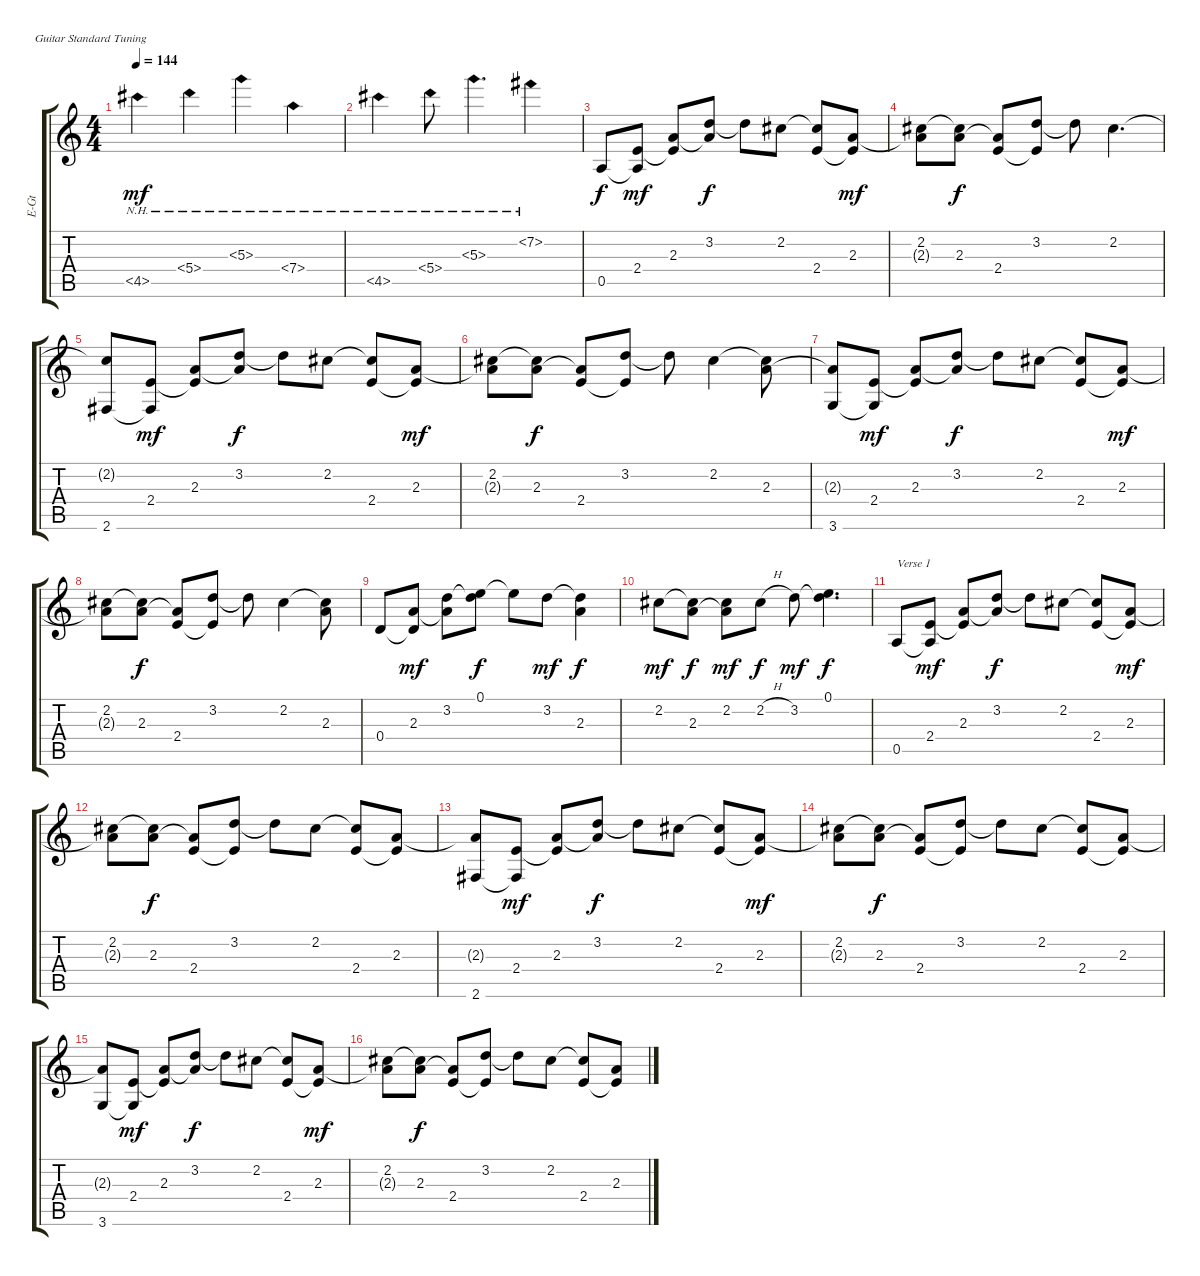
\bracketExtendMode groupsimilarinstruments
\otherSystemsTrackNameOrientation horizontal
\track ("Rhythm Guitar 2" "E-Gt") {instrument overdrivenguitar}
\staff {score tabs}
\tuning (E4 B3 G3 D3 A2 E2)
\ts (4 4)
\tempo 144
\clef g2
\ks c
4.5{nh acc #}.4{dy mf beam Down} 5.4{nh}.4{beam Down} 5.3{nh}.4{beam Down} 7.4{nh}.4{beam Down} |
4.5{nh acc #}.4{beam Down} 5.4{nh}.8{beam Down} 5.3{nh}.4{d beam Down} 7.2{nh acc #}.4{beam Down} |
0.5.8{dy f beam Up} (2.4 0.5{t}).8{dy mf beam Up} (2.3 2.4{t}).8{beam Up} (3.2 2.3{t}).8{dy f beam Up} 3.2{t}.8{beam Down} 2.2{acc #}.8{beam Down} (2.2{t acc #} 2.4).8{beam Up} (2.3 2.4{t}).8{dy mf beam Up} |
(2.2{acc #} 2.3{t}).8{beam Down} (2.2{t acc #} 2.3).8{dy f beam Down} (2.3{t} 2.4).8{beam Up} (3.2 2.4{t}).8{beam Up} 3.2{t}.8{beam Down} 2.2{acc #}.4{d beam Down} |
(2.2{t acc #} 2.6{acc #}).8{beam Up} (2.4 2.6{t acc #}).8{dy mf beam Up} (2.3 2.4{t}).8{beam Up} (3.2 2.3{t}).8{dy f beam Up} 3.2{t}.8{beam Down} 2.2{acc #}.8{beam Down} (2.2{t acc #} 2.4).8{beam Up} (2.3 2.4{t}).8{dy mf beam Up} |
(2.2{acc #} 2.3{t}).8{beam Down} (2.2{t acc #} 2.3).8{dy f beam Down} (2.3{t} 2.4).8{beam Up} (3.2 2.4{t}).8{beam Up} 3.2{t}.8{beam Down} 2.2{acc #}.4{beam Down} (2.2{t acc #} 2.3).8{beam Down} |
(2.3{t} 3.6).8{beam Up} (2.4 3.6{t}).8{dy mf beam Up} (2.3 2.4{t}).8{beam Up} (3.2 2.3{t}).8{dy f beam Up} 3.2{t}.8{beam Down} 2.2{acc #}.8{beam Down} (2.2{t acc #} 2.4).8{beam Up} (2.3 2.4{t}).8{dy mf beam Up} |
(2.2{acc #} 2.3{t}).8{beam Down} (2.2{t acc #} 2.3).8{dy f beam Down} (2.3{t} 2.4).8{beam Up} (3.2 2.4{t}).8{beam Up} 3.2{t}.8{beam Down} 2.2{acc #}.4{beam Down} (2.2{t acc #} 2.3).8{beam Down} |
0.4.8{beam Up} (2.3 0.4{t}).8{dy mf beam Up} (3.2 2.3{t}).8{beam Down} (0.1 3.2{t}).8{dy f beam Down} 0.1{t}.8{beam Down} 3.2.8{dy mf beam Down} (3.2{t} 2.3).4{dy f beam Down} |
2.2{acc #}.8{dy mf beam Down} (2.2{t acc #} 2.3).8{dy f beam Down} (2.2{acc #} 2.3{t}).8{dy mf beam Down} 2.2{h acc #}.8{dy f beam Down} 3.2.8{dy mf beam Down} (0.1 3.2{t}).4{d dy f beam Down} |
0.5.8{txt "Verse 1" beam Up} (2.4 0.5{t}).8{dy mf beam Up} (2.3 2.4{t}).8{beam Up} (3.2 2.3{t}).8{dy f beam Up} 3.2{t}.8{beam Down} 2.2{acc #}.8{beam Down} (2.2{t acc #} 2.4).8{beam Up} (2.3 2.4{t}).8{dy mf beam Up} |
(2.2{acc #} 2.3{t}).8{beam Down} (2.2{t acc #} 2.3).8{dy f beam Down} (2.3{t} 2.4).8{beam Up} (3.2 2.4{t}).8{beam Up} 3.2{t}.8{beam Down} 2.2{acc #}.8{beam Down} (2.2{t acc #} 2.4).8{beam Up} (2.3 2.4{t}).8{beam Up} |
(2.3{t} 2.6{acc #}).8{beam Up} (2.4 2.6{t acc #}).8{dy mf beam Up} (2.3 2.4{t}).8{beam Up} (3.2 2.3{t}).8{dy f beam Up} 3.2{t}.8{beam Down} 2.2{acc #}.8{beam Down} (2.2{t acc #} 2.4).8{beam Up} (2.3 2.4{t}).8{dy mf beam Up} |
(2.2{acc #} 2.3{t}).8{beam Down} (2.2{t acc #} 2.3).8{dy f beam Down} (2.3{t} 2.4).8{beam Up} (3.2 2.4{t}).8{beam Up} 3.2{t}.8{beam Down} 2.2{acc #}.8{beam Down} (2.2{t acc #} 2.4).8{beam Up} (2.3 2.4{t}).8{beam Up} |
(2.3{t} 3.6).8{beam Up} (2.4 3.6{t}).8{dy mf beam Up} (2.3 2.4{t}).8{beam Up} (3.2 2.3{t}).8{dy f beam Up} 3.2{t}.8{beam Down} 2.2{acc #}.8{beam Down} (2.2{t acc #} 2.4).8{beam Up} (2.3 2.4{t}).8{dy mf beam Up} |
(2.2{acc #} 2.3{t}).8{beam Down} (2.2{t acc #} 2.3).8{dy f beam Down} (2.3{t} 2.4).8{beam Up} (3.2 2.4{t}).8{beam Up} 3.2{t}.8{beam Down} 2.2{acc #}.8{beam Down} (2.2{t acc #} 2.4).8{beam Up} (2.3 2.4{t}).8{beam Up}
